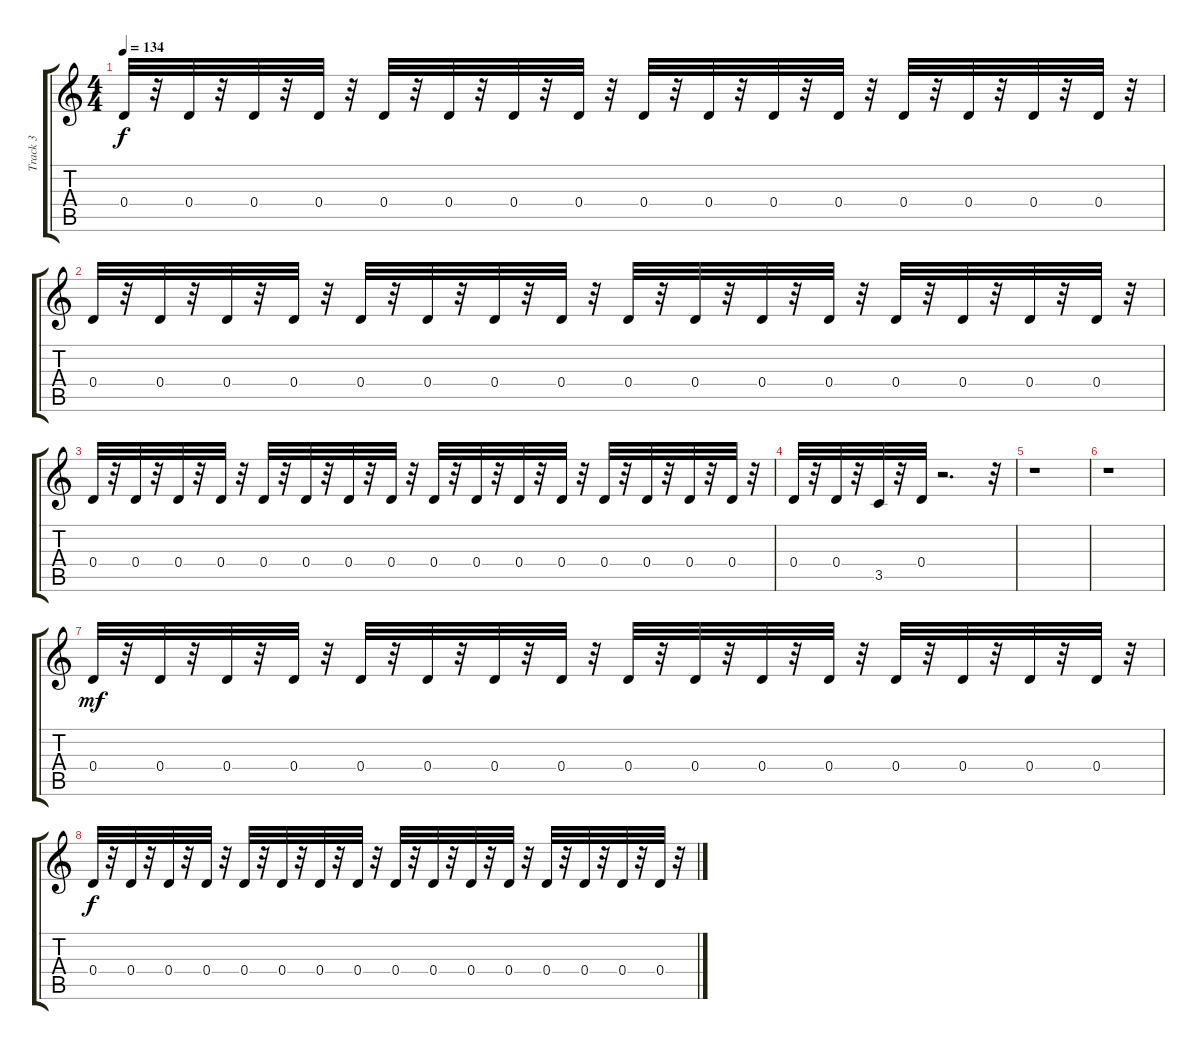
\track ("Track 3" "Track 3") {instrument distortionguitar}
\staff {score tabs}
\tuning (E4 B3 G3 D3 A2 E2) {hide}
\ts (4 4)
\tempo 134
\clef g2
\ks c
0.4.32{dy f} r.32 0.4.32 r.32 0.4.32 r.32 0.4.32 r.32 0.4.32 r.32 0.4.32 r.32 0.4.32 r.32 0.4.32 r.32 0.4.32 r.32 0.4.32 r.32 0.4.32 r.32 0.4.32 r.32 0.4.32 r.32 0.4.32 r.32 0.4.32 r.32 0.4.32 r.32 |
0.4.32 r.32 0.4.32 r.32 0.4.32 r.32 0.4.32 r.32 0.4.32 r.32 0.4.32 r.32 0.4.32 r.32 0.4.32 r.32 0.4.32 r.32 0.4.32 r.32 0.4.32 r.32 0.4.32 r.32 0.4.32 r.32 0.4.32 r.32 0.4.32 r.32 0.4.32 r.32 |
0.4.32 r.32 0.4.32 r.32 0.4.32 r.32 0.4.32 r.32 0.4.32 r.32 0.4.32 r.32 0.4.32 r.32 0.4.32 r.32 0.4.32 r.32 0.4.32 r.32 0.4.32 r.32 0.4.32 r.32 0.4.32 r.32 0.4.32 r.32 0.4.32 r.32 0.4.32 r.32 |
0.4.32 r.32 0.4.32 r.32 3.5.32 r.32 0.4.32 r.2{d} r.32 |
r.1 |
r.1 |
0.4.32{dy mf} r.32 0.4.32 r.32 0.4.32 r.32 0.4.32 r.32 0.4.32 r.32 0.4.32 r.32 0.4.32 r.32 0.4.32 r.32 0.4.32 r.32 0.4.32 r.32 0.4.32 r.32 0.4.32 r.32 0.4.32 r.32 0.4.32 r.32 0.4.32 r.32 0.4.32 r.32 |
0.4.32{dy f} r.32 0.4.32 r.32 0.4.32 r.32 0.4.32 r.32 0.4.32 r.32 0.4.32 r.32 0.4.32 r.32 0.4.32 r.32 0.4.32 r.32 0.4.32 r.32 0.4.32 r.32 0.4.32 r.32 0.4.32 r.32 0.4.32 r.32 0.4.32 r.32 0.4.32 r.32
